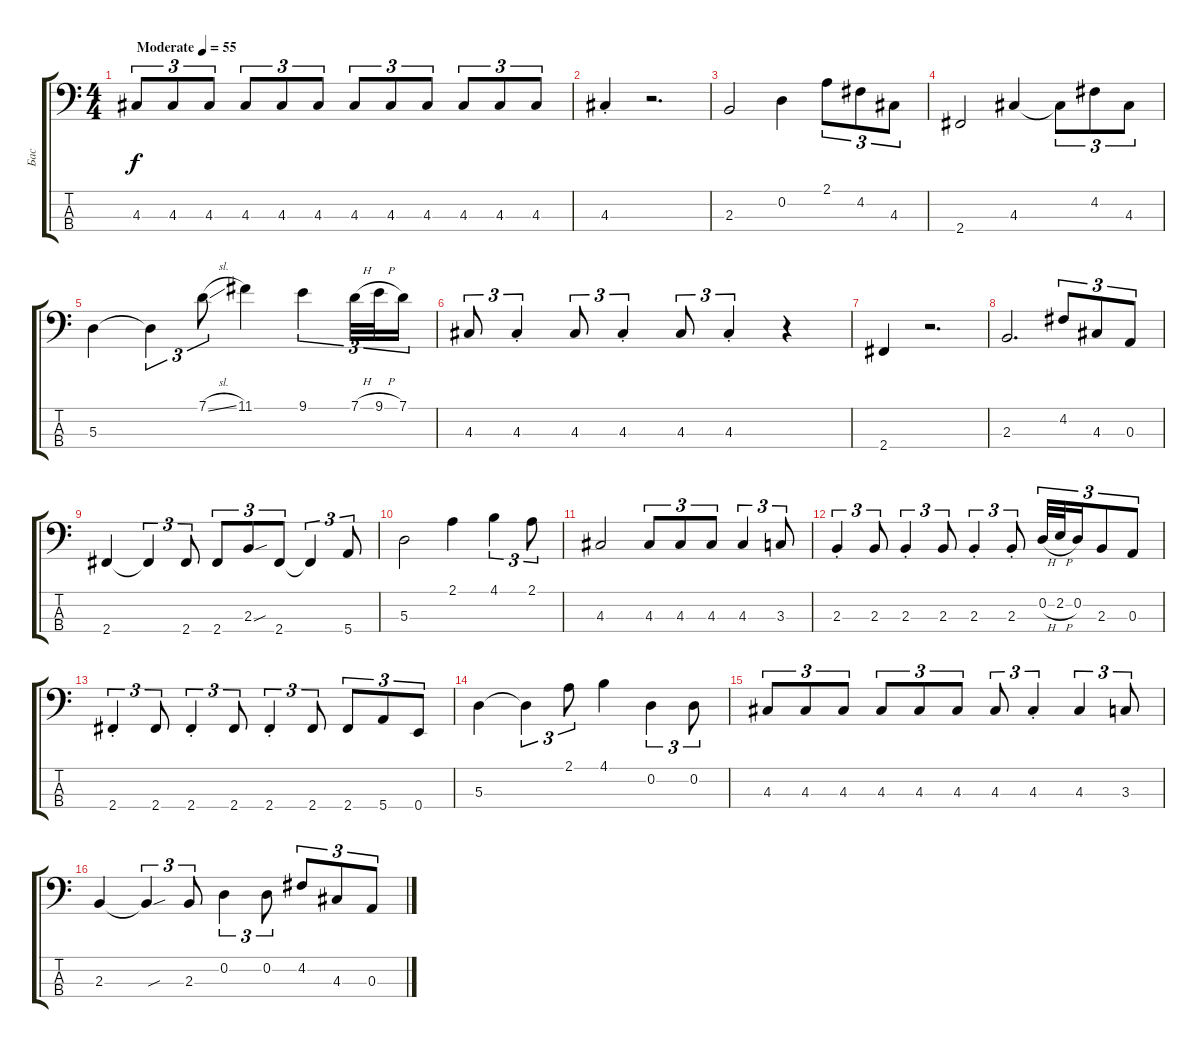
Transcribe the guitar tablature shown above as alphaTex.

\track ("Бас" "Бас") {instrument electricbassfinger}
\staff {score tabs}
\tuning (G2 D2 A1 E1) {hide}
\ts (4 4)
\tempo (55 "Moderate")
\clef f4
\ks c
4.3.8{tu (3 2) dy f instrument electricbassfinger} 4.3.8{tu (3 2)} 4.3.8{tu (3 2)} 4.3.8{tu (3 2)} 4.3.8{tu (3 2)} 4.3.8{tu (3 2)} 4.3.8{tu (3 2)} 4.3.8{tu (3 2)} 4.3.8{tu (3 2)} 4.3.8{tu (3 2)} 4.3.8{tu (3 2)} 4.3.8{tu (3 2)} |
4.3{st}.4 r.2{d} |
2.3.2 0.2.4 2.1.8{tu (3 2)} 4.2.8{tu (3 2)} 4.3.8{tu (3 2)} |
2.4.2 4.3.4 4.3{t}.8{tu (3 2)} 4.2.8{tu (3 2)} 4.3.8{tu (3 2)} |
5.3.4 5.3{t}.4{tu (3 2)} 7.1{sl}.8{tu (3 2)} 11.1.4 9.1.4{tu (3 2)} 7.1{h}.32{tu (3 2)} 9.1{h}.32{tu (3 2)} 7.1.16{tu (3 2)} |
4.3.8{tu (3 2)} 4.3{st}.4{tu (3 2)} 4.3.8{tu (3 2)} 4.3{st}.4{tu (3 2)} 4.3.8{tu (3 2)} 4.3{st}.4{tu (3 2)} r.4 |
2.4.4 r.2{d} |
2.3.2{d} 4.2.8{tu (3 2)} 4.3.8{tu (3 2)} 0.3.8{tu (3 2)} |
2.4.4 2.4{t}.4{tu (3 2)} 2.4.8{tu (3 2)} 2.4.8{tu (3 2)} 2.3{sou}.8{tu (3 2)} 2.4.8{tu (3 2)} 2.4{t}.4{tu (3 2)} 5.4.8{tu (3 2)} |
5.3.2 2.1.4 4.1.4{tu (3 2)} 2.1.8{tu (3 2)} |
4.3.2 4.3.8{tu (3 2)} 4.3.8{tu (3 2)} 4.3.8{tu (3 2)} 4.3.4{tu (3 2)} 3.3.8{tu (3 2)} |
2.3{st}.4{tu (3 2)} 2.3.8{tu (3 2)} 2.3{st}.4{tu (3 2)} 2.3.8{tu (3 2)} 2.3{st}.4{tu (3 2)} 2.3{st}.8{tu (3 2)} 0.2{h}.32{tu (3 2)} 2.2{h}.32{tu (3 2)} 0.2.16{tu (3 2)} 2.3.8{tu (3 2)} 0.3.8{tu (3 2)} |
2.4{st}.4{tu (3 2)} 2.4.8{tu (3 2)} 2.4{st}.4{tu (3 2)} 2.4.8{tu (3 2)} 2.4{st}.4{tu (3 2)} 2.4.8{tu (3 2)} 2.4.8{tu (3 2)} 5.4.8{tu (3 2)} 0.4.8{tu (3 2)} |
5.3.4 5.3{t}.4{tu (3 2)} 2.1.8{tu (3 2)} 4.1.4 0.2.4{tu (3 2)} 0.2.8{tu (3 2)} |
4.3.8{tu (3 2)} 4.3.8{tu (3 2)} 4.3.8{tu (3 2)} 4.3.8{tu (3 2)} 4.3.8{tu (3 2)} 4.3.8{tu (3 2)} 4.3.8{tu (3 2)} 4.3{st}.4{tu (3 2)} 4.3.4{tu (3 2)} 3.3.8{tu (3 2)} |
2.3.4 2.3{sou t}.4{tu (3 2)} 2.3.8{tu (3 2)} 0.2.4{tu (3 2)} 0.2.8{tu (3 2)} 4.2.8{tu (3 2)} 4.3.8{tu (3 2)} 0.3.8{tu (3 2)}
